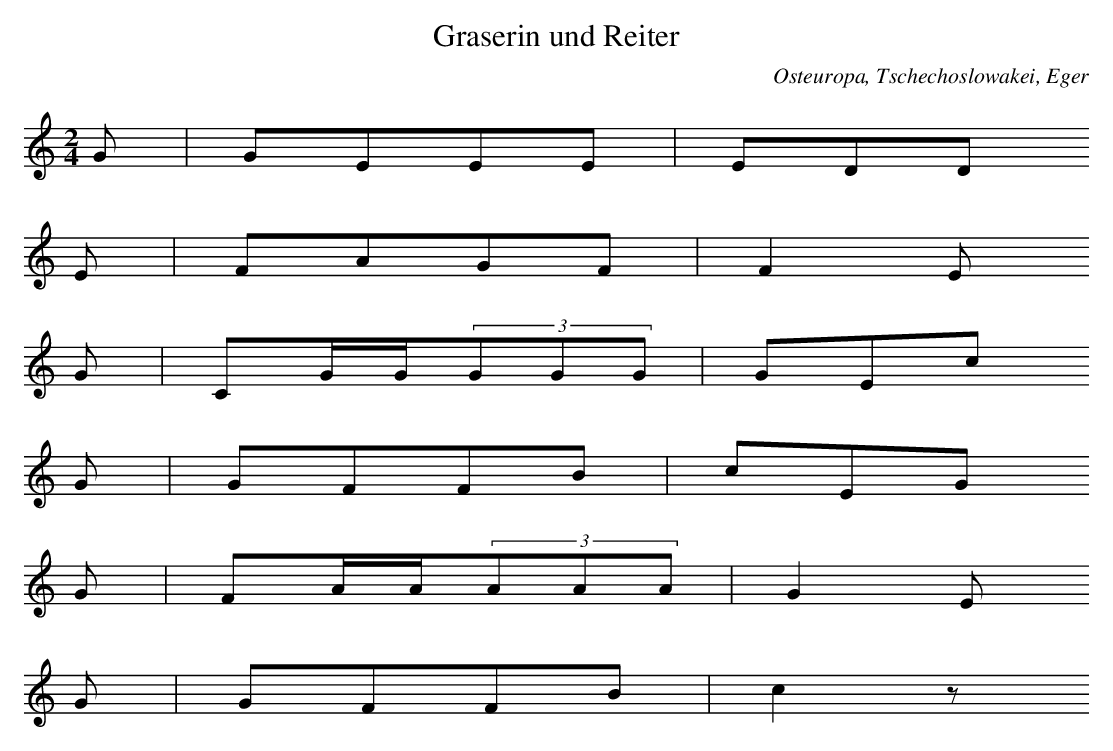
X:1
T: Graserin und Reiter
O: Osteuropa, Tschechoslowakei, Eger
M: 2/4
L: 1/16
K: C
G2 | G2E2E2E2 | E2D2D2
E2 | F2A2G2F2 | F4E2
G2 | C2GG(3G2G2G2 | G2E2c2
G2 | G2F2F2B2 | c2E2G2
G2 | F2AA(3A2A2A2 | G4E2
G2 | G2F2F2B2 | c4z2
